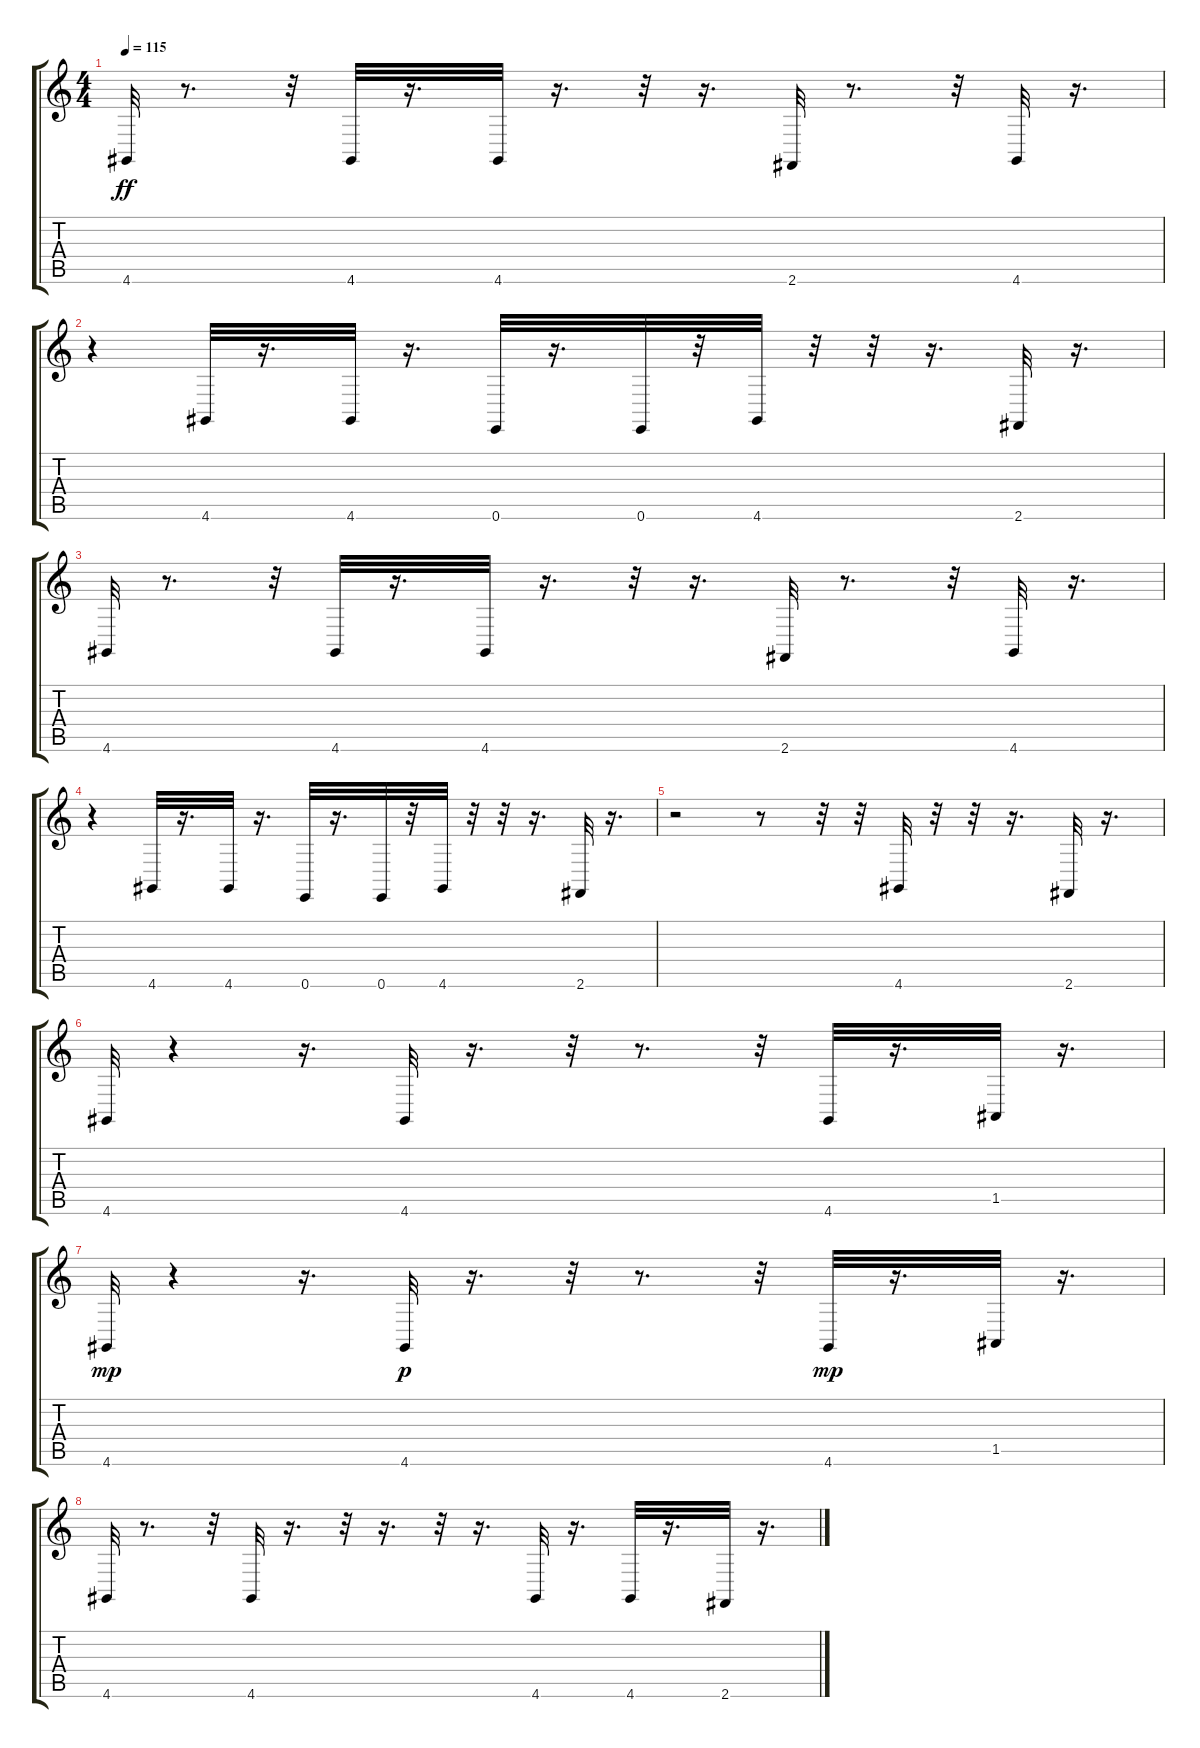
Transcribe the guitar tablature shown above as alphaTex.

\track "" {instrument acousticgrandpiano}
\staff {score tabs}
\tuning (E4 B3 G3 D3 A2 E2) {hide}
\ts (4 4)
\tempo 115
\clef g2
\ks c
4.6.32{dy ff} r.8{d} r.32 4.6.32 r.16{d} 4.6.32 r.16{d} r.32 r.16{d} 2.6.32 r.8{d} r.32 4.6.32 r.16{d} |
r.4 4.6.32 r.16{d} 4.6.32 r.16{d} 0.6.32 r.16{d} 0.6.32 r.32 4.6.32 r.32 r.32 r.16{d} 2.6.32 r.16{d} |
4.6.32 r.8{d} r.32 4.6.32 r.16{d} 4.6.32 r.16{d} r.32 r.16{d} 2.6.32 r.8{d} r.32 4.6.32 r.16{d} |
r.4 4.6.32 r.16{d} 4.6.32 r.16{d} 0.6.32 r.16{d} 0.6.32 r.32 4.6.32 r.32 r.32 r.16{d} 2.6.32 r.16{d} |
r.2 r.8 r.32 r.32 4.6.32 r.32 r.32 r.16{d} 2.6.32 r.16{d} |
4.6.32 r.4 r.16{d} 4.6.32 r.16{d} r.32 r.8{d} r.32 4.6.32 r.16{d} 1.5.32 r.16{d} |
4.6.32{dy mp} r.4 r.16{d} 4.6.32{dy p} r.16{d} r.32 r.8{d} r.32 4.6.32{dy mp} r.16{d} 1.5.32 r.16{d} |
4.6.32 r.8{d} r.32 4.6.32 r.16{d} r.32 r.16{d} r.32 r.16{d} 4.6.32 r.16{d} 4.6.32 r.16{d} 2.6.32 r.16{d}
